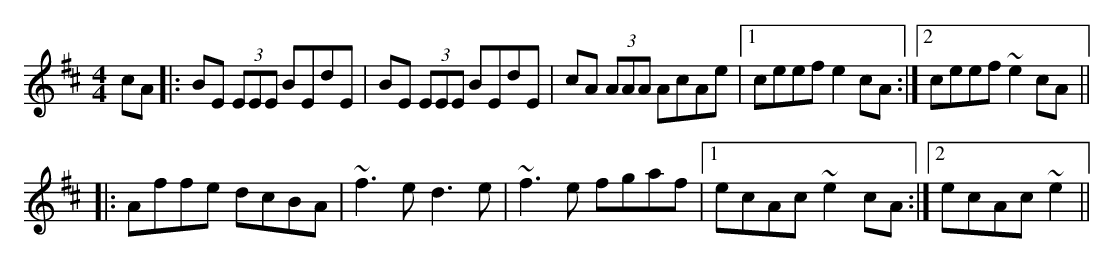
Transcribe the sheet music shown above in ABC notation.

X:1
M:4/4
K:Edor
cA|:BE (3EEE BEdE|BE (3EEE BEdE|cA (3AAA AcAe|1 ceef e2cA:|2 ceef ~e2 cA||
|:Affe dcBA|~f3e d3e|~f3e fgaf|1 ecAc ~e2cA:|2 ecAc ~e2||
